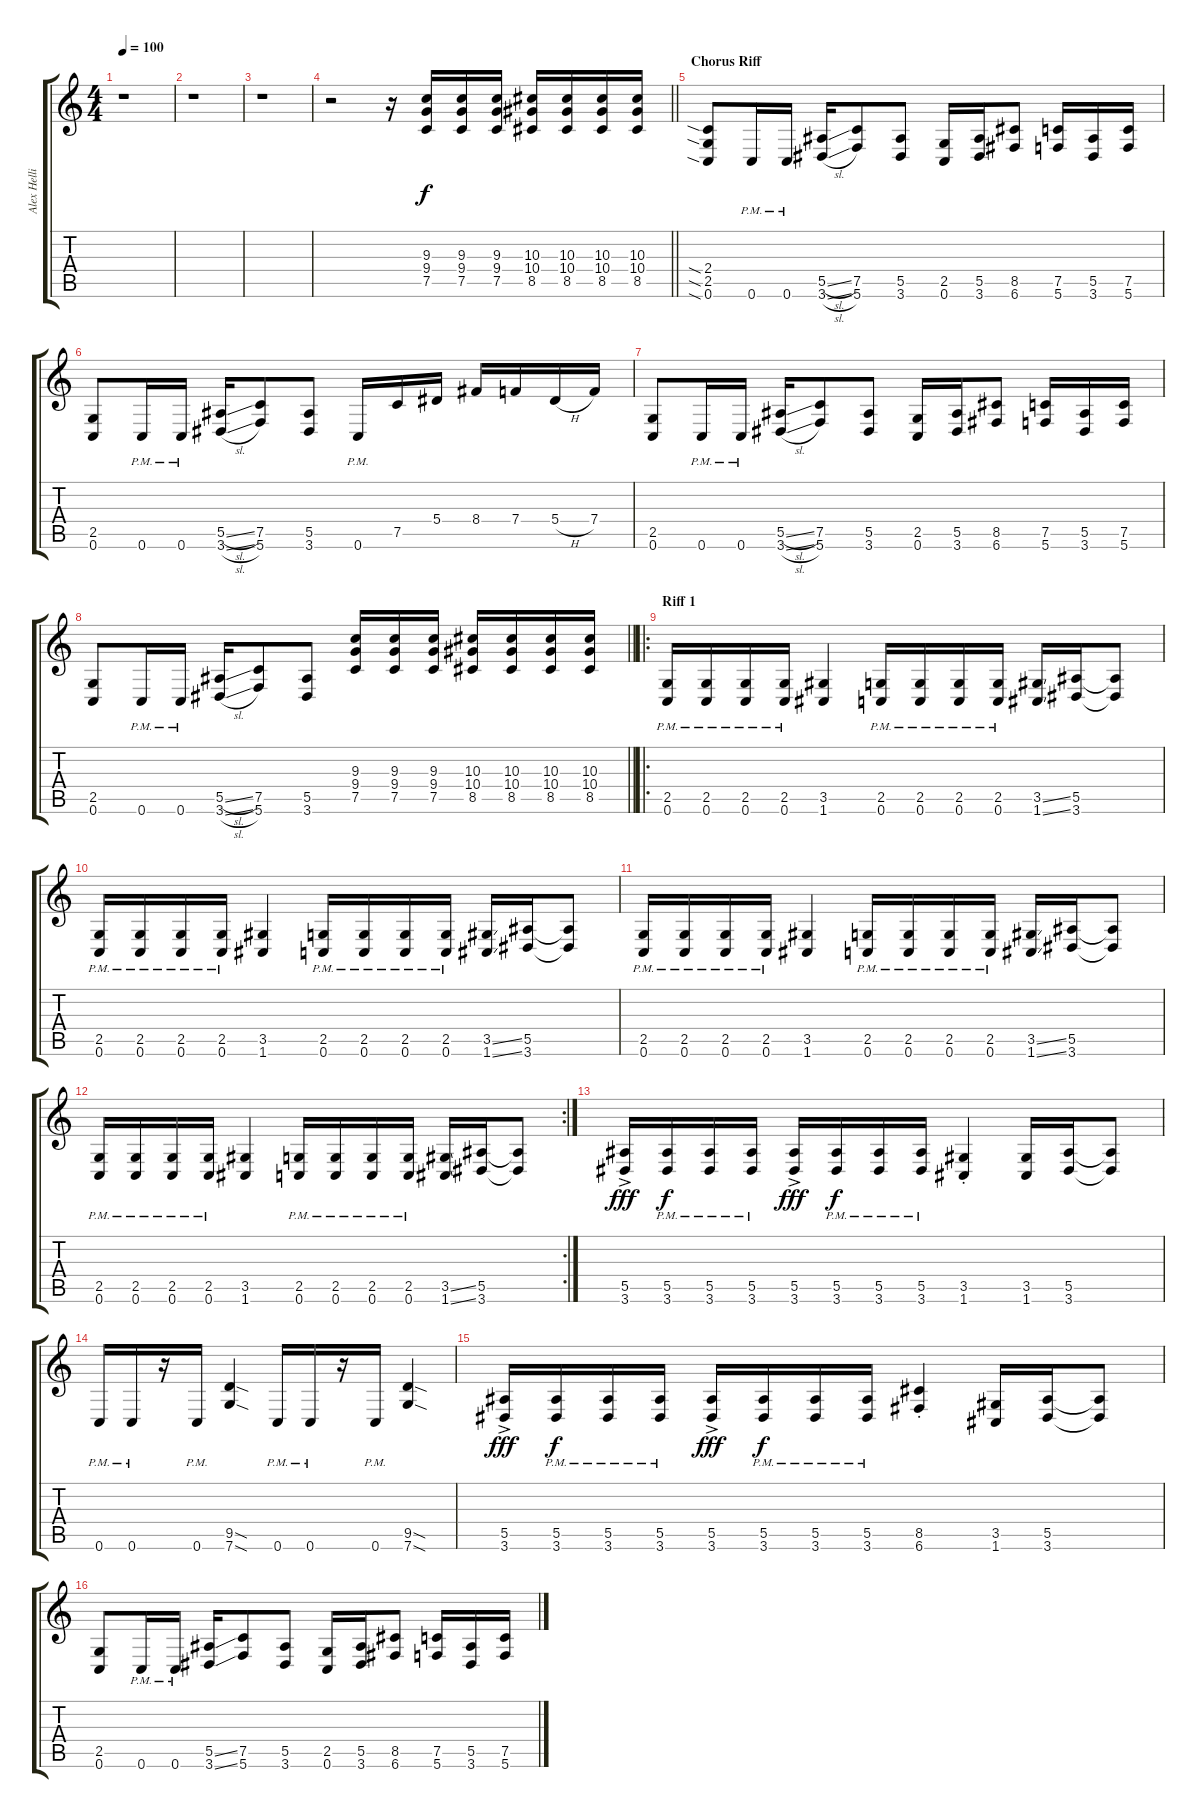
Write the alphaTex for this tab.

\track ("Alex Hellid" "Alex Helli") {instrument distortionguitar}
\staff {score tabs}
\tuning (C4 G3 Eb3 Bb2 F2 C2) {hide}
\ts (4 4)
\tempo 100
\clef g2
\ks c
r.1{dy f instrument distortionguitar} |
r.1 |
r.1 |
\barLineRight lightlight
r.2 r.16 (9.3 9.4 7.5).16 (9.3 9.4 7.5).16 (9.3 9.4 7.5).16 (10.3 10.4 8.5).16 (10.3 10.4 8.5).16 (10.3 10.4 8.5).16 (10.3 10.4 8.5).16 |
\section ("" "Chorus Riff")
(2.4{sia} 2.5{sia} 0.6{sia}).8 0.6{pm}.16 0.6{pm}.16 (5.5{sl} 3.6{sl}).16 (7.5 5.6).8 (5.5 3.6).8 (2.5 0.6).16 (5.5 3.6).16 (8.5 6.6).8 (7.5 5.6).16 (5.5 3.6).16 (7.5 5.6).16 |
(2.5 0.6).8 0.6{pm}.16 0.6{pm}.16 (5.5{sl} 3.6{sl}).16 (7.5 5.6).8 (5.5 3.6).8 0.6{pm}.16 7.5.16 5.4.16 8.4.16 7.4.16 5.4{h}.16 7.4.16 |
(2.5 0.6).8 0.6{pm}.16 0.6{pm}.16 (5.5{sl} 3.6{sl}).16 (7.5 5.6).8 (5.5 3.6).8 (2.5 0.6).16 (5.5 3.6).16 (8.5 6.6).8 (7.5 5.6).16 (5.5 3.6).16 (7.5 5.6).16 |
\barLineRight lightlight
(2.5 0.6).8 0.6{pm}.16 0.6{pm}.16 (5.5{sl} 3.6{sl}).16 (7.5 5.6).8 (5.5 3.6).8 (9.3 9.4 7.5).16 (9.3 9.4 7.5).16 (9.3 9.4 7.5).16 (10.3 10.4 8.5).16 (10.3 10.4 8.5).16 (10.3 10.4 8.5).16 (10.3 10.4 8.5).16 |
\ro
\section ("" "Riff 1")
(2.5{pm} 0.6{pm}).16 (2.5{pm} 0.6{pm}).16 (2.5{pm} 0.6{pm}).16 (2.5{pm} 0.6{pm}).16 (3.5 1.6).4 (2.5{pm} 0.6{pm}).16 (2.5{pm} 0.6{pm}).16 (2.5{pm} 0.6{pm}).16 (2.5{pm} 0.6{pm}).16 (3.5{ss} 1.6{ss}).16 (5.5 3.6).16 (5.5{t} 3.6{t}).8 |
(2.5{pm} 0.6{pm}).16 (2.5{pm} 0.6{pm}).16 (2.5{pm} 0.6{pm}).16 (2.5{pm} 0.6{pm}).16 (3.5 1.6).4 (2.5{pm} 0.6{pm}).16 (2.5{pm} 0.6{pm}).16 (2.5{pm} 0.6{pm}).16 (2.5{pm} 0.6{pm}).16 (3.5{ss} 1.6{ss}).16 (5.5 3.6).16 (5.5{t} 3.6{t}).8 |
(2.5{pm} 0.6{pm}).16 (2.5{pm} 0.6{pm}).16 (2.5{pm} 0.6{pm}).16 (2.5{pm} 0.6{pm}).16 (3.5 1.6).4 (2.5{pm} 0.6{pm}).16 (2.5{pm} 0.6{pm}).16 (2.5{pm} 0.6{pm}).16 (2.5{pm} 0.6{pm}).16 (3.5{ss} 1.6{ss}).16 (5.5 3.6).16 (5.5{t} 3.6{t}).8 |
\rc 2
(2.5{pm} 0.6{pm}).16 (2.5{pm} 0.6{pm}).16 (2.5{pm} 0.6{pm}).16 (2.5{pm} 0.6{pm}).16 (3.5 1.6).4 (2.5{pm} 0.6{pm}).16 (2.5{pm} 0.6{pm}).16 (2.5{pm} 0.6{pm}).16 (2.5{pm} 0.6{pm}).16 (3.5{ss} 1.6{ss}).16 (5.5 3.6).16 (5.5{t} 3.6{t}).8 |
(5.5{ac} 3.6{ac}).16{dy fff} (5.5{pm} 3.6{pm}).16{dy f} (5.5{pm} 3.6{pm}).16 (5.5{pm} 3.6{pm}).16 (5.5{ac} 3.6{ac}).16{dy fff} (5.5 3.6{pm}).16{dy f} (5.5{pm} 3.6{pm}).16 (5.5{pm} 3.6{pm}).16 (3.5{st} 1.6{st}).4 (3.5 1.6).16 (5.5 3.6).16 (5.5{t} 3.6{t}).8 |
0.6{pm}.16 0.6{pm}.16 r.16 0.6{pm}.16 (9.5{sod} 7.6{sod}).4 0.6{pm}.16 0.6{pm}.16 r.16 0.6{pm}.16 (9.5{sod} 7.6{sod}).4 |
(5.5{ac} 3.6{ac}).16{dy fff} (5.5{pm} 3.6{pm}).16{dy f} (5.5{pm} 3.6{pm}).16 (5.5{pm} 3.6{pm}).16 (5.5{ac} 3.6{ac}).16{dy fff} (5.5 3.6{pm}).16{dy f} (5.5{pm} 3.6{pm}).16 (5.5{pm} 3.6{pm}).16 (8.5{st} 6.6{st}).4 (3.5 1.6).16 (5.5 3.6).16 (5.5{t} 3.6{t}).8 |
(2.5 0.6).8 0.6{pm}.16 0.6{pm}.16 (5.5{ss} 3.6{ss}).16 (7.5 5.6).8 (5.5 3.6).8 (2.5 0.6).16 (5.5 3.6).16 (8.5 6.6).8 (7.5 5.6).16 (5.5 3.6).16 (7.5 5.6).16
